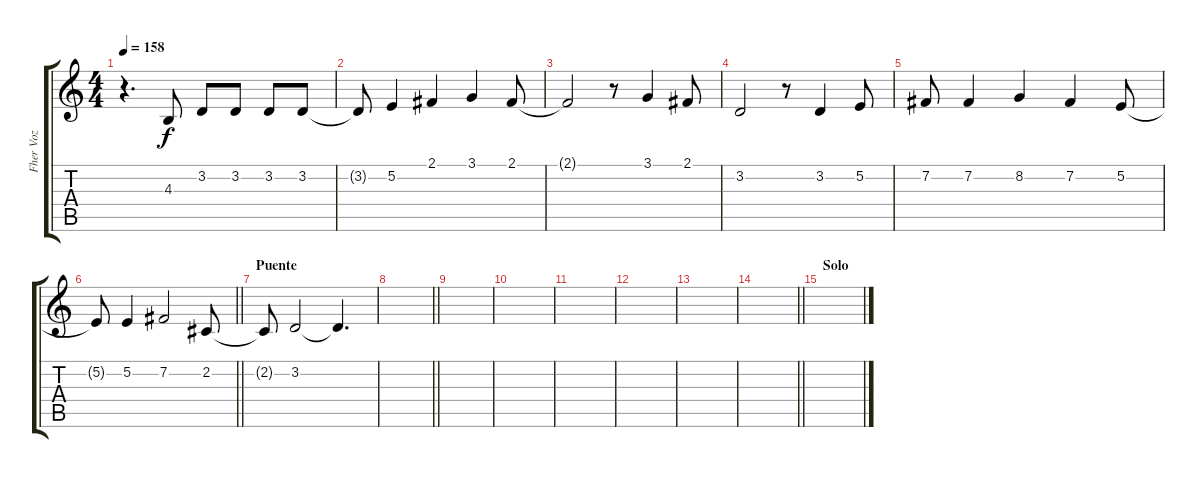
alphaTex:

\track ("Fher Voz" "Fher Voz") {instrument flute}
\staff {score tabs}
\tuning (E4 B3 G3 D3 A2 E2) {hide}
\ts (4 4)
\tempo 158
\clef g2
\ks c
r.4{d dy f} 4.3.8 3.2.8 3.2.8 3.2.8 3.2.8 |
3.2{t}.8 5.2.4 2.1.4 3.1.4 2.1.8 |
2.1{t}.2 r.8 3.1.4 2.1.8 |
3.2.2 r.8 3.2.4 5.2.8 |
7.2.8 7.2.4 8.2.4 7.2.4 5.2.8 |
\barLineRight lightlight
5.2{t}.8 5.2.4 7.2.2 2.2.8 |
\section ("" "Puente")
2.2{t}.8 3.2.2 3.2{t}.4{d} |
\barLineRight lightlight
|
|
|
|
|
|
\barLineRight lightlight
|
\section ("" "Solo")
